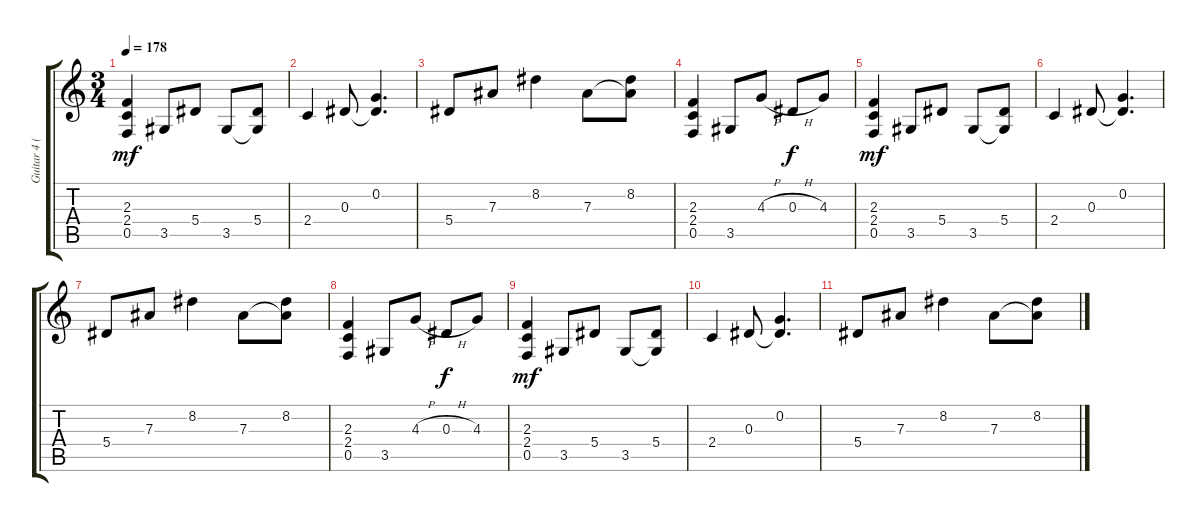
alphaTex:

\track ("Guitar 4 (Rhytm)" "Guitar 4 (") {instrument distortionguitar}
\staff {score tabs}
\tuning (C4 G3 Eb3 Bb2 F2 C2) {hide}
\ts (3 4)
\tempo 178
\clef g2
\ks c
(2.3 2.4 0.5).4{dy mf} 3.5.8 5.4.8 3.5.8 (5.4 3.5{t}).8 |
2.4.4 0.3.8 (0.2 0.3{t}).4{d} |
5.4.8 7.3.8 8.2.4 7.3.8 (8.2 7.3{t}).8 |
(2.3 2.4 0.5).4 3.5.8 4.3{h}.8 0.3{h}.8{dy f} 4.3.8 |
(2.3 2.4 0.5).4{dy mf} 3.5.8 5.4.8 3.5.8 (5.4 3.5{t}).8 |
2.4.4 0.3.8 (0.2 0.3{t}).4{d} |
5.4.8 7.3.8 8.2.4 7.3.8 (8.2 7.3{t}).8 |
(2.3 2.4 0.5).4 3.5.8 4.3{h}.8 0.3{h}.8{dy f} 4.3.8 |
(2.3 2.4 0.5).4{dy mf} 3.5.8 5.4.8 3.5.8 (5.4 3.5{t}).8 |
2.4.4 0.3.8 (0.2 0.3{t}).4{d} |
5.4.8 7.3.8 8.2.4 7.3.8 (8.2 7.3{t}).8
